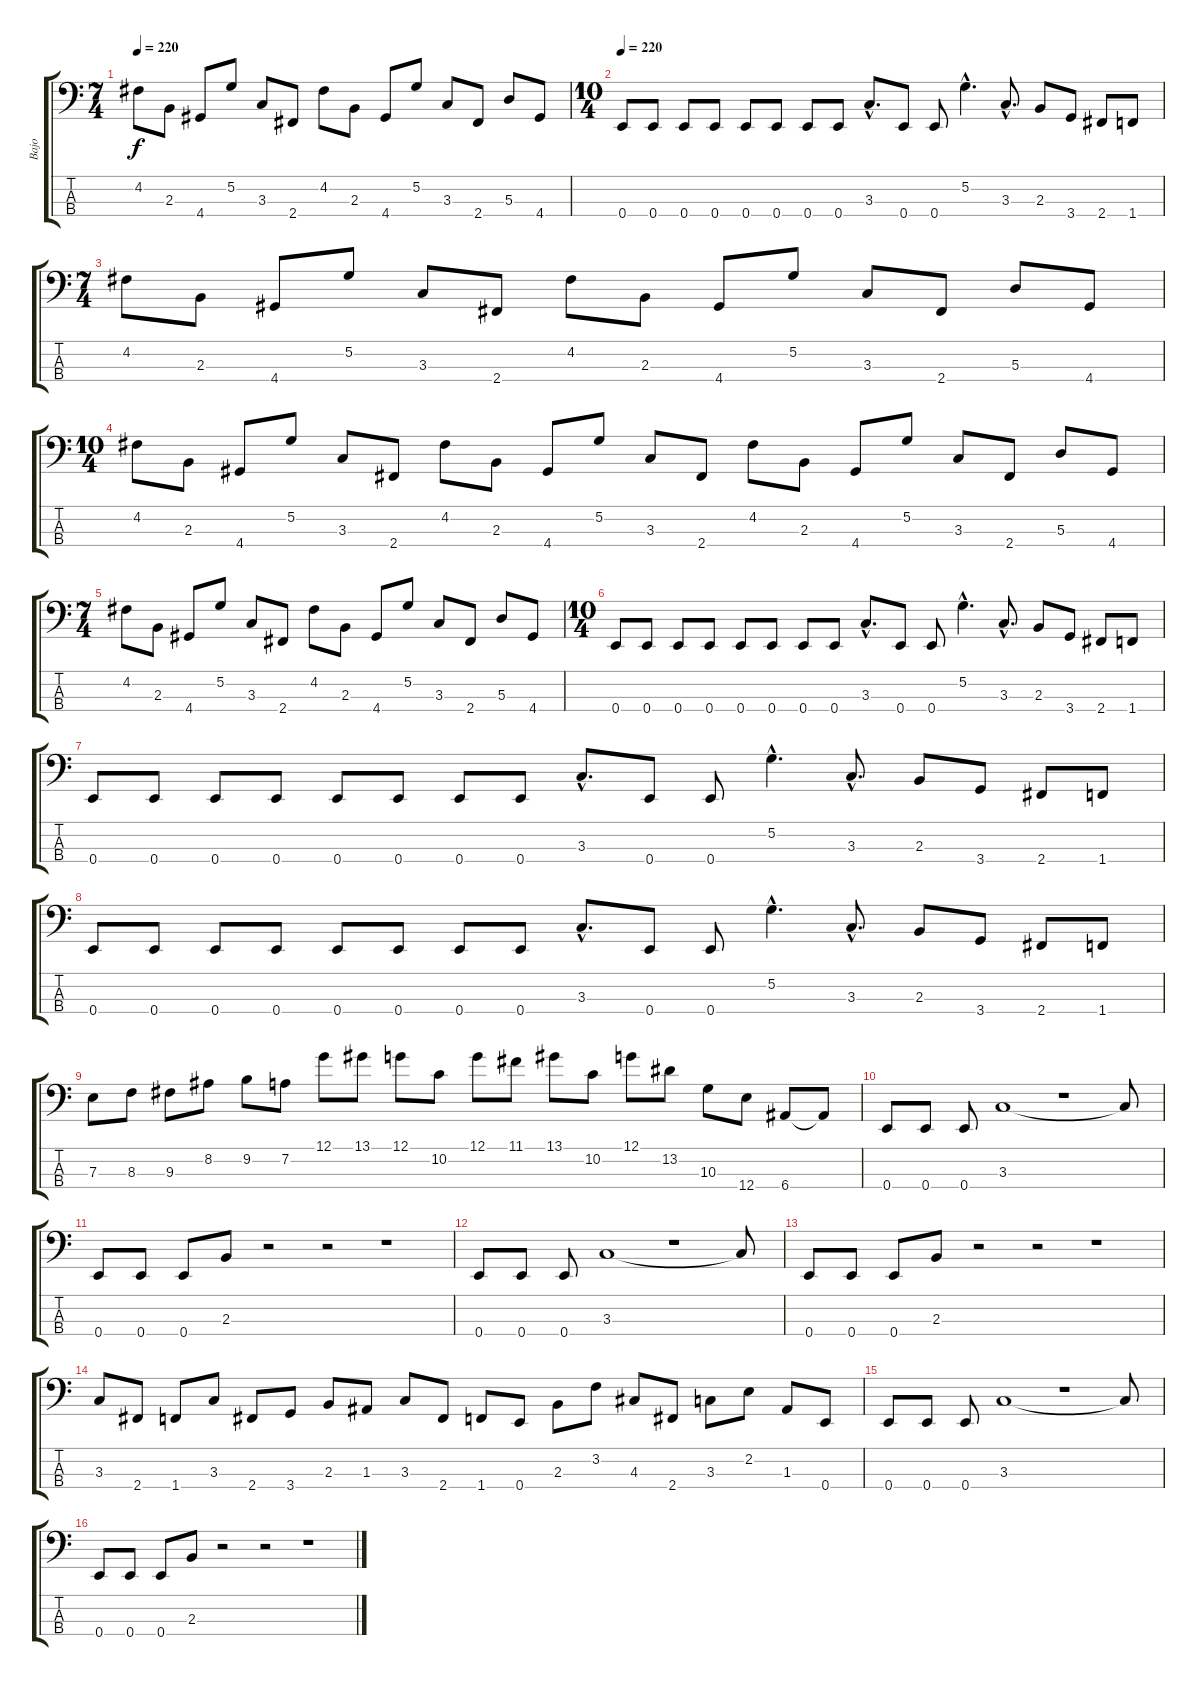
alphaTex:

\track ("Bajo" "Bajo") {instrument electricbassfinger}
\staff {score tabs}
\tuning (G2 D2 A1 E1) {hide}
\ts (7 4)
\tempo 220
\clef f4
\ks c
4.2.8{dy f} 2.3.8 4.4.8 5.2.8 3.3.8 2.4.8 4.2.8 2.3.8 4.4.8 5.2.8 3.3.8 2.4.8 5.3.8 4.4.8 |
\ts (10 4)
\tempo 220
0.4.8 0.4.8 0.4.8 0.4.8 0.4.8 0.4.8 0.4.8 0.4.8 3.3{hac}.8{d} 0.4.8 0.4.8 5.2{hac}.4{d} 3.3{hac}.8{d} 2.3.8 3.4.8 2.4.8 1.4.8 |
\ts (7 4)
4.2.8 2.3.8 4.4.8 5.2.8 3.3.8 2.4.8 4.2.8 2.3.8 4.4.8 5.2.8 3.3.8 2.4.8 5.3.8 4.4.8 |
\ts (10 4)
4.2.8 2.3.8 4.4.8 5.2.8 3.3.8 2.4.8 4.2.8 2.3.8 4.4.8 5.2.8 3.3.8 2.4.8 4.2.8 2.3.8 4.4.8 5.2.8 3.3.8 2.4.8 5.3.8 4.4.8 |
\ts (7 4)
4.2.8 2.3.8 4.4.8 5.2.8 3.3.8 2.4.8 4.2.8 2.3.8 4.4.8 5.2.8 3.3.8 2.4.8 5.3.8 4.4.8 |
\ts (10 4)
0.4.8 0.4.8 0.4.8 0.4.8 0.4.8 0.4.8 0.4.8 0.4.8 3.3{hac}.8{d} 0.4.8 0.4.8 5.2{hac}.4{d} 3.3{hac}.8{d} 2.3.8 3.4.8 2.4.8 1.4.8 |
0.4.8 0.4.8 0.4.8 0.4.8 0.4.8 0.4.8 0.4.8 0.4.8 3.3{hac}.8{d} 0.4.8 0.4.8 5.2{hac}.4{d} 3.3{hac}.8{d} 2.3.8 3.4.8 2.4.8 1.4.8 |
0.4.8 0.4.8 0.4.8 0.4.8 0.4.8 0.4.8 0.4.8 0.4.8 3.3{hac}.8{d} 0.4.8 0.4.8 5.2{hac}.4{d} 3.3{hac}.8{d} 2.3.8 3.4.8 2.4.8 1.4.8 |
7.3.8 8.3.8 9.3.8 8.2.8 9.2.8 7.2.8 12.1.8 13.1.8 12.1.8 10.2.8 12.1.8 11.1.8 13.1.8 10.2.8 12.1.8 13.2.8 10.3.8 12.4.8 6.4.8 6.4{t}.8 |
0.4.8 0.4.8 0.4.8 3.3.1 r.1 3.3{t}.8 |
0.4.8 0.4.8 0.4.8 2.3.8 r.2 r.2 r.1 |
0.4.8 0.4.8 0.4.8 3.3.1 r.1 3.3{t}.8 |
0.4.8 0.4.8 0.4.8 2.3.8 r.2 r.2 r.1 |
3.3.8 2.4.8 1.4.8 3.3.8 2.4.8 3.4.8 2.3.8 1.3.8 3.3.8 2.4.8 1.4.8 0.4.8 2.3.8 3.2.8 4.3.8 2.4.8 3.3.8 2.2.8 1.3.8 0.4.8 |
0.4.8 0.4.8 0.4.8 3.3.1 r.1 3.3{t}.8 |
0.4.8 0.4.8 0.4.8 2.3.8 r.2 r.2 r.1
